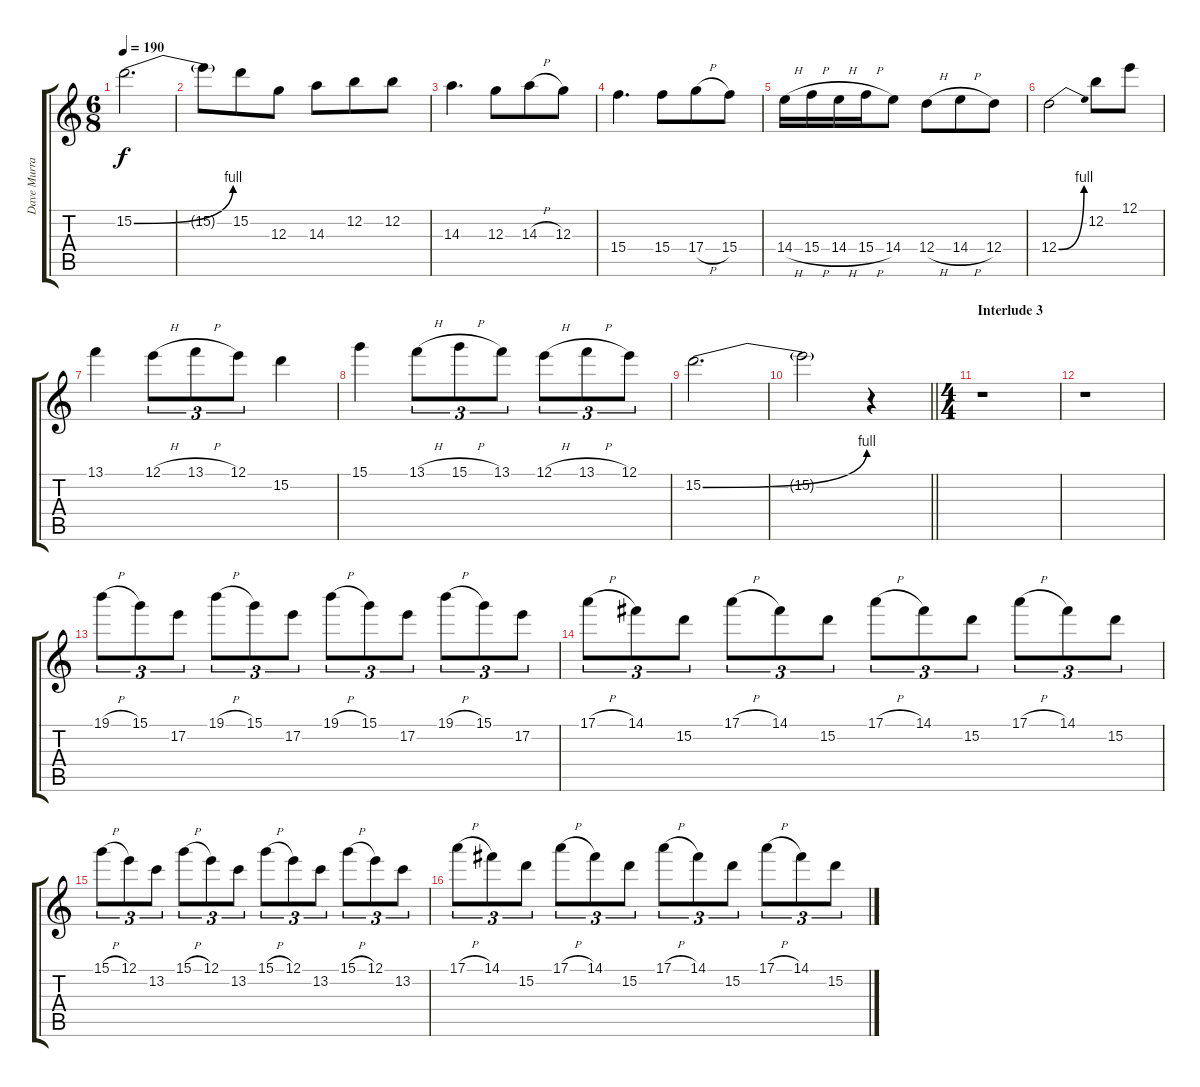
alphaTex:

\track ("Dave Murray" "Dave Murra") {instrument distortionguitar}
\staff {score tabs}
\tuning (E4 B3 G3 D3 A2 E2) {hide}
\ts (6 8)
\tempo 190
\clef g2
\ks c
15.2{be (bend 0 0 60 4)}.2{d dy f} |
15.2{t}.8 15.2.8 12.3.8 14.3.8 12.2.8 12.2.8 |
14.3.4{d} 12.3.8 14.3{h}.8 12.3.8 |
15.4.4{d} 15.4.8 17.4{h}.8 15.4.8 |
14.4{h}.16 15.4{h}.16 14.4{h}.16 15.4{h}.16 14.4.8 12.4{h}.8 14.4{h}.8 12.4.8 |
12.4{be (bend 0 0 60 4)}.2 12.2.8 12.1.8 |
13.1.4 12.1{h}.8{tu (3 2)} 13.1{h}.8{tu (3 2)} 12.1.8{tu (3 2)} 15.2.4 |
15.1.4 13.1{h}.8{tu (3 2)} 15.1{h}.8{tu (3 2)} 13.1.8{tu (3 2)} 12.1{h}.8{tu (3 2)} 13.1{h}.8{tu (3 2)} 12.1.8{tu (3 2)} |
15.2{be (bend 0 0 60 4)}.2{d} |
\barLineRight lightlight
15.2{t}.2 r.4 |
\ts (4 4)
\section ("" "Interlude 3")
r.1 |
r.1 |
19.1{h}.8{tu (3 2)} 15.1.8{tu (3 2)} 17.2.8{tu (3 2)} 19.1{h}.8{tu (3 2)} 15.1.8{tu (3 2)} 17.2.8{tu (3 2)} 19.1{h}.8{tu (3 2)} 15.1.8{tu (3 2)} 17.2.8{tu (3 2)} 19.1{h}.8{tu (3 2)} 15.1.8{tu (3 2)} 17.2.8{tu (3 2)} |
17.1{h}.8{tu (3 2)} 14.1.8{tu (3 2)} 15.2.8{tu (3 2)} 17.1{h}.8{tu (3 2)} 14.1.8{tu (3 2)} 15.2.8{tu (3 2)} 17.1{h}.8{tu (3 2)} 14.1.8{tu (3 2)} 15.2.8{tu (3 2)} 17.1{h}.8{tu (3 2)} 14.1.8{tu (3 2)} 15.2.8{tu (3 2)} |
15.1{h}.8{tu (3 2)} 12.1.8{tu (3 2)} 13.2.8{tu (3 2)} 15.1{h}.8{tu (3 2)} 12.1.8{tu (3 2)} 13.2.8{tu (3 2)} 15.1{h}.8{tu (3 2)} 12.1.8{tu (3 2)} 13.2.8{tu (3 2)} 15.1{h}.8{tu (3 2)} 12.1.8{tu (3 2)} 13.2.8{tu (3 2)} |
17.1{h}.8{tu (3 2)} 14.1.8{tu (3 2)} 15.2.8{tu (3 2)} 17.1{h}.8{tu (3 2)} 14.1.8{tu (3 2)} 15.2.8{tu (3 2)} 17.1{h}.8{tu (3 2)} 14.1.8{tu (3 2)} 15.2.8{tu (3 2)} 17.1{h}.8{tu (3 2)} 14.1.8{tu (3 2)} 15.2.8{tu (3 2)}
